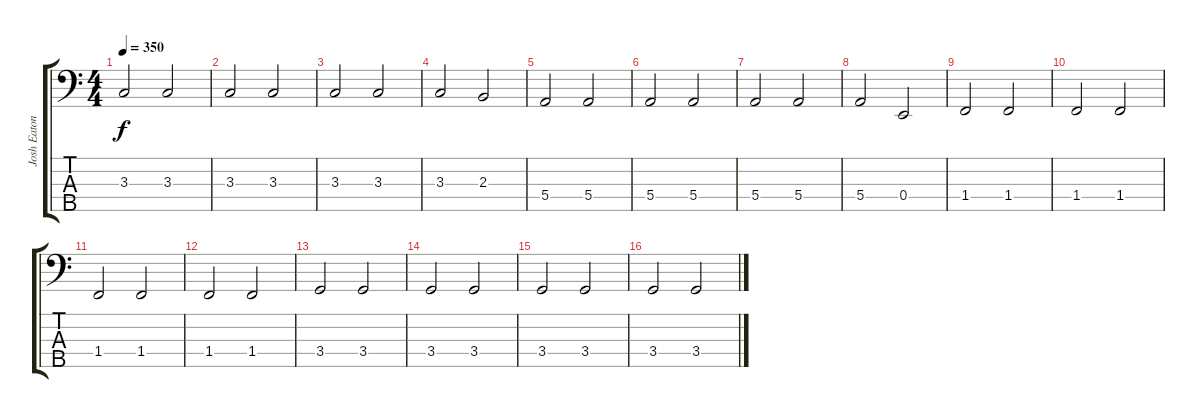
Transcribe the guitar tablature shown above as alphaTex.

\track ("Josh Eaton - Bass" "Josh Eaton") {instrument electricbassfinger}
\staff {score tabs}
\tuning (G2 D2 A1 E1 B0) {hide}
\ts (4 4)
\tempo 350
\clef f4
\ks c
3.3.2{dy f} 3.3.2 |
3.3.2 3.3.2 |
3.3.2 3.3.2 |
3.3.2 2.3.2 |
5.4.2 5.4.2 |
5.4.2 5.4.2 |
5.4.2 5.4.2 |
5.4.2 0.4.2 |
1.4.2 1.4.2 |
1.4.2 1.4.2 |
1.4.2 1.4.2 |
1.4.2 1.4.2 |
3.4.2 3.4.2 |
3.4.2 3.4.2 |
3.4.2 3.4.2 |
3.4.2 3.4.2
